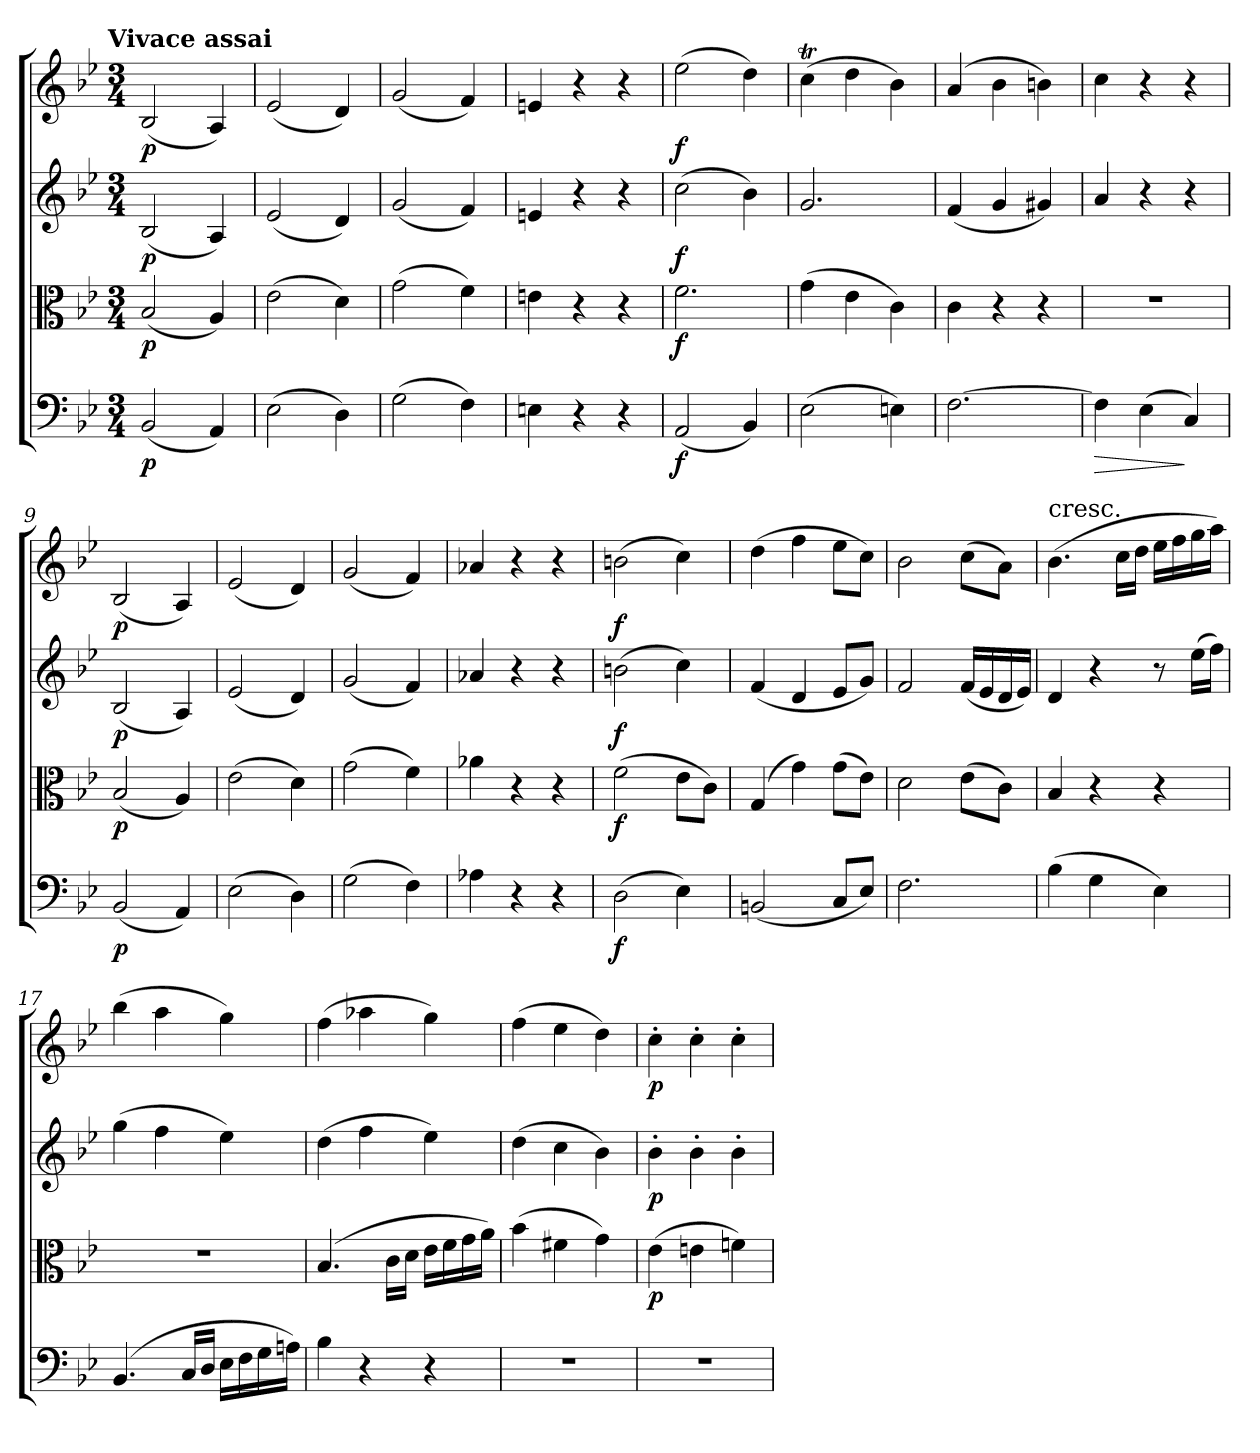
**kern	**dynam	**kern	**dynam	**kern	**dynam	**kern	**dynam
*part4	*part4	*part3	*part3	*part2	*part2	*part1	*part1
*staff4	*staff4	*staff3	*staff3	*staff2	*staff2	*staff1	*staff1
*clefF4	*	*clefC3	*	*clefG2	*	*clefG2	*
*k[b-e-]	*	*k[b-e-]	*	*k[b-e-]	*	*k[b-e-]	*
*B-:	*	*B-:	*	*B-:	*	*B-:	*
!!LO:TX:omd:t=Vivace assai
*M3/4	*	*M3/4	*	*M3/4	*	*M3/4	*
*MM160	*	*MM160	*	*MM160	*	*MM160	*
=	=	=	=	=	=	=	=
(2BB-/	p	(2B-/	p	(2B-/	p	(2B-/	p
4AA/)	.	4A/)	.	4A/)	.	4A/)	.
=2	=2	=2	=2	=2	=2	=2	=2
(2E-\	.	(2e-\	.	(2e-/	.	(2e-/	.
4D\)	.	4d\)	.	4d/)	.	4d/)	.
=3	=3	=3	=3	=3	=3	=3	=3
(2G\	.	(2g\	.	(2g/	.	(2g/	.
4F\)	.	4f\)	.	4f/)	.	4f/)	.
=4	=4	=4	=4	=4	=4	=4	=4
4En\	.	4en\	.	4en/	.	4en/	.
4r	.	4r	.	4r	.	4r	.
4r	.	4r	.	4r	.	4r	.
=5	=5	=5	=5	=5	=5	=5	=5
(2AA/	f	2.f\	f	(2cc\	f	(2ee-\	f
4BB-/)	.	.	.	4b-\)	.	4dd\)	.
=6	=6	=6	=6	=6	=6	=6	=6
(2E-\	.	(4g\	.	2.g/	.	(4ccT\	.
.	.	4e-\	.	.	.	4dd\	.
4En\)	.	4c\)	.	.	.	4b-\)	.
=7	=7	=7	=7	=7	=7	=7	=7
[2.F\	.	4c\	.	(4f/	.	(4a/	.
.	.	4r	.	4g/	.	4b-\	.
.	.	4r	.	4g#X/)	.	4bn\)	.
=8	=8	=8	=8	=8	=8	=8	=8
!	!LO:HP:b	!	!	!	!	!	!
4F\]	>	2.r	.	4a/	.	4cc\	.
(4E-\	.	.	.	4r	.	4r	.
4C/)	]	.	.	4r	.	4r	.
=9	=9	=9	=9	=9	=9	=9	=9
(2BB-/	p	(2B-/	p	(2B-/	p	(2B-/	p
4AA/)	.	4A/)	.	4A/)	.	4A/)	.
=10	=10	=10	=10	=10	=10	=10	=10
(2E-\	.	(2e-\	.	(2e-/	.	(2e-/	.
4D\)	.	4d\)	.	4d/)	.	4d/)	.
=11	=11	=11	=11	=11	=11	=11	=11
(2G\	.	(2g\	.	(2g/	.	(2g/	.
4F\)	.	4f\)	.	4f/)	.	4f/)	.
=12	=12	=12	=12	=12	=12	=12	=12
4A-X\	.	4a-X\	.	4a-X/	.	4a-X/	.
4r	.	4r	.	4r	.	4r	.
4r	.	4r	.	4r	.	4r	.
=13	=13	=13	=13	=13	=13	=13	=13
(2D\	f	(2f\	f	(2bn\	f	(2bn\	f
4E-\)	.	8e-\L	.	4cc\)	.	4cc\)	.
.	.	8c\J)	.	.	.	.	.
=14	=14	=14	=14	=14	=14	=14	=14
(2BBn/	.	(4G/	.	(4f/	.	(4dd\	.
.	.	4g\)	.	4d/	.	4ff\	.
8C/L	.	(8g\L	.	8e-/L	.	8ee-\L	.
8E-/J)	.	8e-\J)	.	8g/J)	.	8cc\J)	.
=15	=15	=15	=15	=15	=15	=15	=15
2.F\	.	2d\	.	2f/	.	2b-\	.
.	.	(8e-\L	.	(16f/LL	.	(8cc\L	.
.	.	.	.	16e-/	.	.	.
.	.	8c\J)	.	16d/	.	8a\J)	.
.	.	.	.	16e-/JJ)	.	.	.
=16	=16	=16	=16	=16	=16	=16	=16
!	!	!	!	!	!	!LO:TX:t=cresc.	!
(4B-\	.	4B-/	.	4d/	.	(4.b-\	.
4G\	.	4r	.	4r	.	.	.
.	.	.	.	.	.	16cc\LL	.
.	.	.	.	.	.	16dd\JJ	.
4E-\)	.	4r	.	8r	.	16ee-\LL	.
.	.	.	.	.	.	16ff\	.
.	.	.	.	(16ee-\LL	.	16gg\	.
.	.	.	.	16ff\JJ)	.	16aa\JJ)	.
=17	=17	=17	=17	=17	=17	=17	=17
(4.BB-/	.	2.r	.	(4gg\	.	(4bb-\	.
.	.	.	.	4ff\	.	4aa\	.
16C/LL	.	.	.	.	.	.	.
16D/JJ	.	.	.	.	.	.	.
16E-\LL	.	.	.	4ee-\)	.	4gg\)	.
16F\	.	.	.	.	.	.	.
16G\	.	.	.	.	.	.	.
16An\JJ)	.	.	.	.	.	.	.
=18	=18	=18	=18	=18	=18	=18	=18
4B-\	.	(4.B-/	.	(4dd\	.	(4ff\	.
4r	.	.	.	4ff\	.	4aa-X\	.
.	.	16c\LL	.	.	.	.	.
.	.	16d\JJ	.	.	.	.	.
4r	.	16e-\LL	.	4ee-\)	.	4gg\)	.
.	.	16f\	.	.	.	.	.
.	.	16g\	.	.	.	.	.
.	.	16a\JJ)	.	.	.	.	.
=19	=19	=19	=19	=19	=19	=19	=19
2.r	.	(4b-\	.	(4dd\	.	(4ff\	.
.	.	4f#X\	.	4cc\	.	4ee-\	.
.	.	4g\)	.	4b-\)	.	4dd\)	.
=20	=20	=20	=20	=20	=20	=20	=20
2.r	.	(4e-\	p	4b-'\	p	4cc'\	p
.	.	4en\	.	4b-'\	.	4cc'\	.
.	.	4fn\)	.	4b-'\	.	4cc'\	.
=	=	=	=	=	=	=	=
*-	*-	*-	*-	*-	*-	*-	*-
